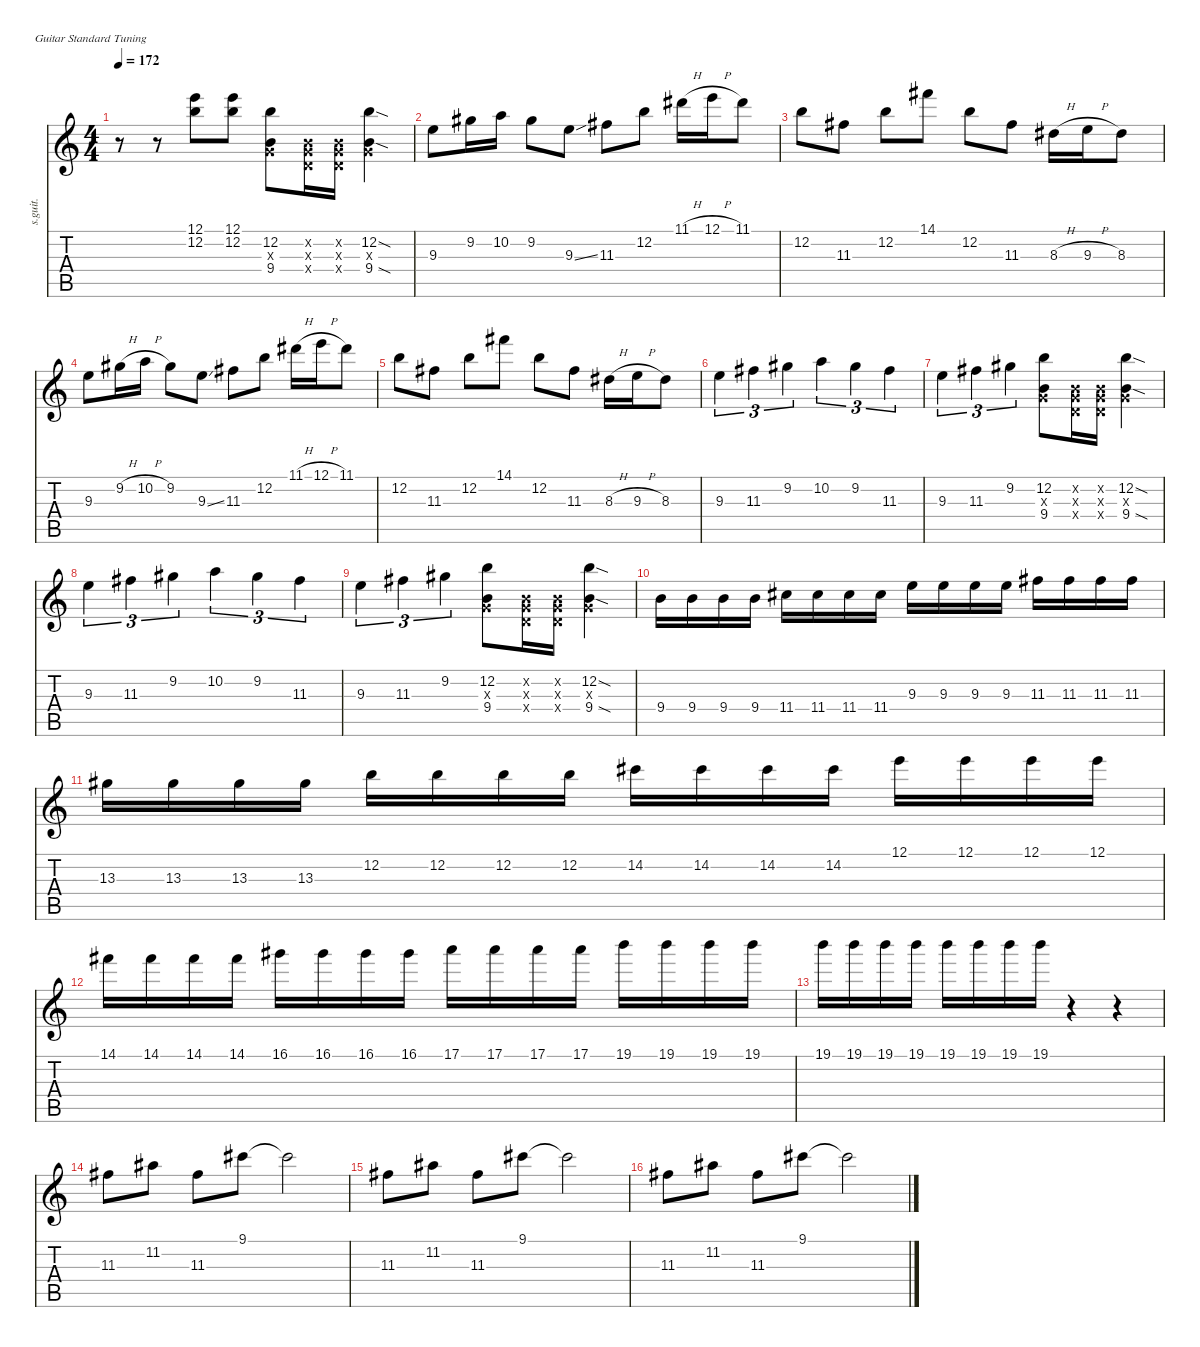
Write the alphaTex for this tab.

\defaultSystemsLayout 4
\hideDynamics
\bracketExtendMode nobrackets
\otherSystemsTrackNameOrientation horizontal
\track ("A" "s.guit.") {instrument acousticguitarsteel}
\staff {score tabs}
\tuning (E4 B3 G3 D3 A2 E2)
\ts (4 4)
\tempo 172
\clef g2
\ks c
r.8{dy mf} r.8 (12.1 12.2).8 (12.2 12.1).8 (12.2 0.3{x} 9.4).8 (0.2{x} 0.3{x} 0.4{x}).16 (0.4{x} 0.3{x} 0.2{x}).16 (12.2{sod} 0.3{x} 9.4{sod}).4 |
9.3.8 9.2.16 10.2.16 9.2.8 9.3{ss}.8 11.3.8 12.2.8 11.1{h}.16 12.1{h}.16 11.1.8 |
12.2.8 11.3.8 12.2.8 14.1.8 12.2.8 11.3.8 8.3{h}.16 9.3{h}.16 8.3.8 |
9.3.8 9.2{h}.16 10.2{h}.16 9.2.8 9.3{ss}.8 11.3.8 12.2.8 11.1{h}.16 12.1{h}.16 11.1.8 |
12.2.8 11.3.8 12.2.8 14.1.8 12.2.8 11.3.8 8.3{h}.16 9.3{h}.16 8.3.8 |
9.3.4{tu (3 2)} 11.3.4{tu (3 2)} 9.2.4{tu (3 2)} 10.2.4{tu (3 2)} 9.2.4{tu (3 2)} 11.3.4{tu (3 2)} |
9.3.4{tu (3 2)} 11.3.4{tu (3 2)} 9.2.4{tu (3 2)} (12.2 0.3{x} 9.4).8 (0.2{x} 0.3{x} 0.4{x}).16 (0.4{x} 0.3{x} 0.2{x}).16 (12.2{sod} 0.3{x} 9.4{sod}).4 |
9.3.4{tu (3 2)} 11.3.4{tu (3 2)} 9.2.4{tu (3 2)} 10.2.4{tu (3 2)} 9.2.4{tu (3 2)} 11.3.4{tu (3 2)} |
9.3.4{tu (3 2)} 11.3.4{tu (3 2)} 9.2.4{tu (3 2)} (12.2 0.3{x} 9.4).8 (0.2{x} 0.3{x} 0.4{x}).16 (0.4{x} 0.3{x} 0.2{x}).16 (12.2{sod} 0.3{x} 9.4{sod}).4 |
9.4.16 9.4.16 9.4.16 9.4.16 11.4.16 11.4.16 11.4.16 11.4.16 9.3.16 9.3.16 9.3.16 9.3.16 11.3.16 11.3.16 11.3.16 11.3.16 |
13.3.16 13.3.16 13.3.16 13.3.16 12.2.16 12.2.16 12.2.16 12.2.16 14.2.16 14.2.16 14.2.16 14.2.16 12.1.16 12.1.16 12.1.16 12.1.16 |
14.1.16 14.1.16 14.1.16 14.1.16 16.1.16 16.1.16 16.1.16 16.1.16 17.1.16 17.1.16 17.1.16 17.1.16 19.1.16 19.1.16 19.1.16 19.1.16 |
19.1.16 19.1.16 19.1.16 19.1.16 19.1.16 19.1.16 19.1.16 19.1.16 r.4 r.4 |
11.3.8 11.2.8 11.3.8 9.1.8 9.1{t}.2 |
11.3.8 11.2.8 11.3.8 9.1.8 9.1{t}.2 |
11.3.8 11.2.8 11.3.8 9.1.8 9.1{t}.2
